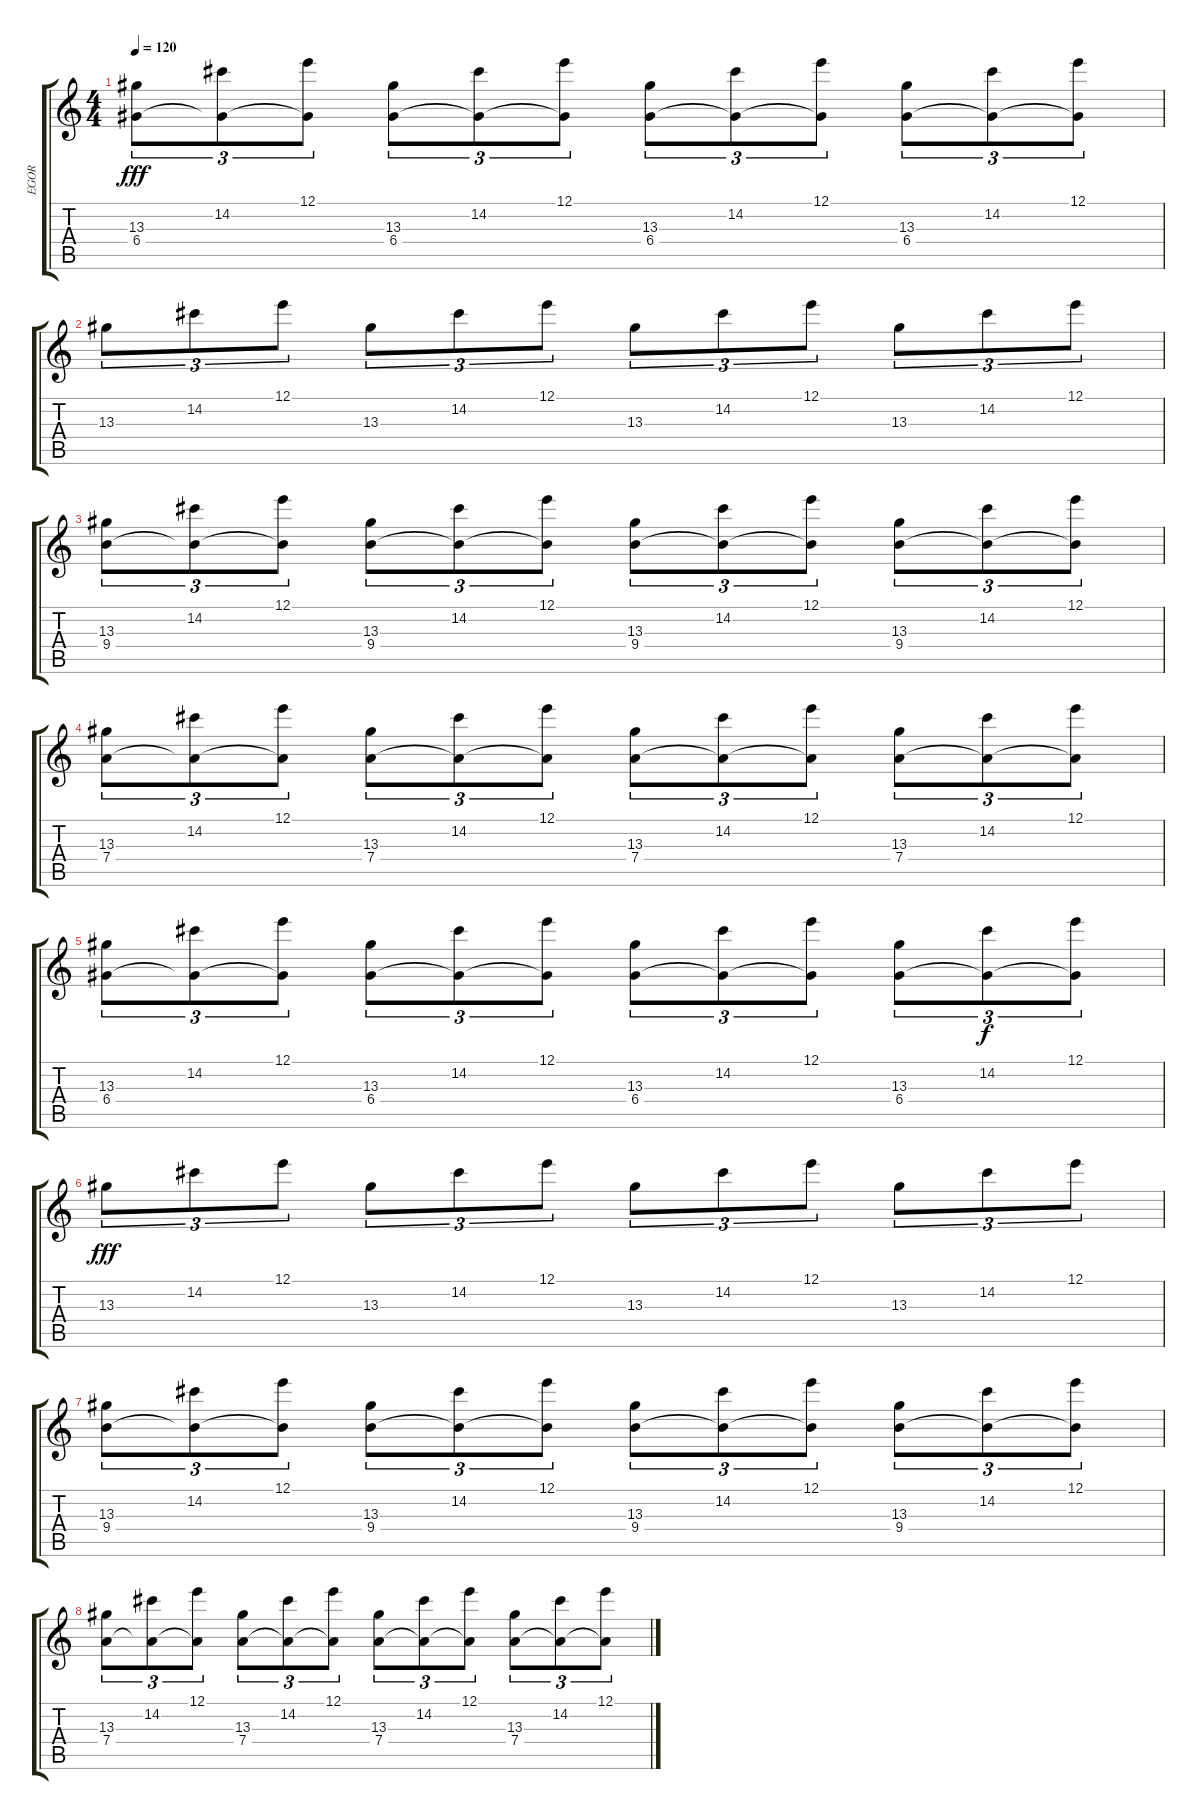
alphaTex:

\track ("EGOR" "EGOR") {instrument acousticguitarsteel}
\staff {score tabs}
\tuning (E4 B3 G3 D3 A2 E2) {hide}
\ts (4 4)
\tempo 120
\clef g2
\ks c
(13.3 6.4).8{tu (3 2) dy fff} (14.2 6.4{t}).8{tu (3 2)} (12.1 6.4{t}).8{tu (3 2)} (13.3 6.4).8{tu (3 2)} (14.2 6.4{t}).8{tu (3 2)} (12.1 6.4{t}).8{tu (3 2)} (13.3 6.4).8{tu (3 2)} (14.2 6.4{t}).8{tu (3 2)} (12.1 6.4{t}).8{tu (3 2)} (13.3 6.4).8{tu (3 2)} (14.2 6.4{t}).8{tu (3 2)} (12.1 6.4{t}).8{tu (3 2)} |
13.3.8{tu (3 2)} 14.2.8{tu (3 2)} 12.1.8{tu (3 2)} 13.3.8{tu (3 2)} 14.2.8{tu (3 2)} 12.1.8{tu (3 2)} 13.3.8{tu (3 2)} 14.2.8{tu (3 2)} 12.1.8{tu (3 2)} 13.3.8{tu (3 2)} 14.2.8{tu (3 2)} 12.1.8{tu (3 2)} |
(13.3 9.4).8{tu (3 2)} (14.2 9.4{t}).8{tu (3 2)} (12.1 9.4{t}).8{tu (3 2)} (13.3 9.4).8{tu (3 2)} (14.2 9.4{t}).8{tu (3 2)} (12.1 9.4{t}).8{tu (3 2)} (13.3 9.4).8{tu (3 2)} (14.2 9.4{t}).8{tu (3 2)} (12.1 9.4{t}).8{tu (3 2)} (13.3 9.4).8{tu (3 2)} (14.2 9.4{t}).8{tu (3 2)} (12.1 9.4{t}).8{tu (3 2)} |
(13.3 7.4).8{tu (3 2)} (14.2 7.4{t}).8{tu (3 2)} (12.1 7.4{t}).8{tu (3 2)} (13.3 7.4).8{tu (3 2)} (14.2 7.4{t}).8{tu (3 2)} (12.1 7.4{t}).8{tu (3 2)} (13.3 7.4).8{tu (3 2)} (14.2 7.4{t}).8{tu (3 2)} (12.1 7.4{t}).8{tu (3 2)} (13.3 7.4).8{tu (3 2)} (14.2 7.4{t}).8{tu (3 2)} (12.1 7.4{t}).8{tu (3 2)} |
(13.3 6.4).8{tu (3 2)} (14.2 6.4{t}).8{tu (3 2)} (12.1 6.4{t}).8{tu (3 2)} (13.3 6.4).8{tu (3 2)} (14.2 6.4{t}).8{tu (3 2)} (12.1 6.4{t}).8{tu (3 2)} (13.3 6.4).8{tu (3 2)} (14.2 6.4{t}).8{tu (3 2)} (12.1 6.4{t}).8{tu (3 2)} (13.3 6.4).8{tu (3 2)} (14.2 6.4{t}).8{tu (3 2) dy f} (12.1 6.4{t}).8{tu (3 2)} |
13.3.8{tu (3 2) dy fff} 14.2.8{tu (3 2)} 12.1.8{tu (3 2)} 13.3.8{tu (3 2)} 14.2.8{tu (3 2)} 12.1.8{tu (3 2)} 13.3.8{tu (3 2)} 14.2.8{tu (3 2)} 12.1.8{tu (3 2)} 13.3.8{tu (3 2)} 14.2.8{tu (3 2)} 12.1.8{tu (3 2)} |
(13.3 9.4).8{tu (3 2)} (14.2 9.4{t}).8{tu (3 2)} (12.1 9.4{t}).8{tu (3 2)} (13.3 9.4).8{tu (3 2)} (14.2 9.4{t}).8{tu (3 2)} (12.1 9.4{t}).8{tu (3 2)} (13.3 9.4).8{tu (3 2)} (14.2 9.4{t}).8{tu (3 2)} (12.1 9.4{t}).8{tu (3 2)} (13.3 9.4).8{tu (3 2)} (14.2 9.4{t}).8{tu (3 2)} (12.1 9.4{t}).8{tu (3 2)} |
(13.3 7.4).8{tu (3 2)} (14.2 7.4{t}).8{tu (3 2)} (12.1 7.4{t}).8{tu (3 2)} (13.3 7.4).8{tu (3 2)} (14.2 7.4{t}).8{tu (3 2)} (12.1 7.4{t}).8{tu (3 2)} (13.3 7.4).8{tu (3 2)} (14.2 7.4{t}).8{tu (3 2)} (12.1 7.4{t}).8{tu (3 2)} (13.3 7.4).8{tu (3 2)} (14.2 7.4{t}).8{tu (3 2)} (12.1 7.4{t}).8{tu (3 2)}
